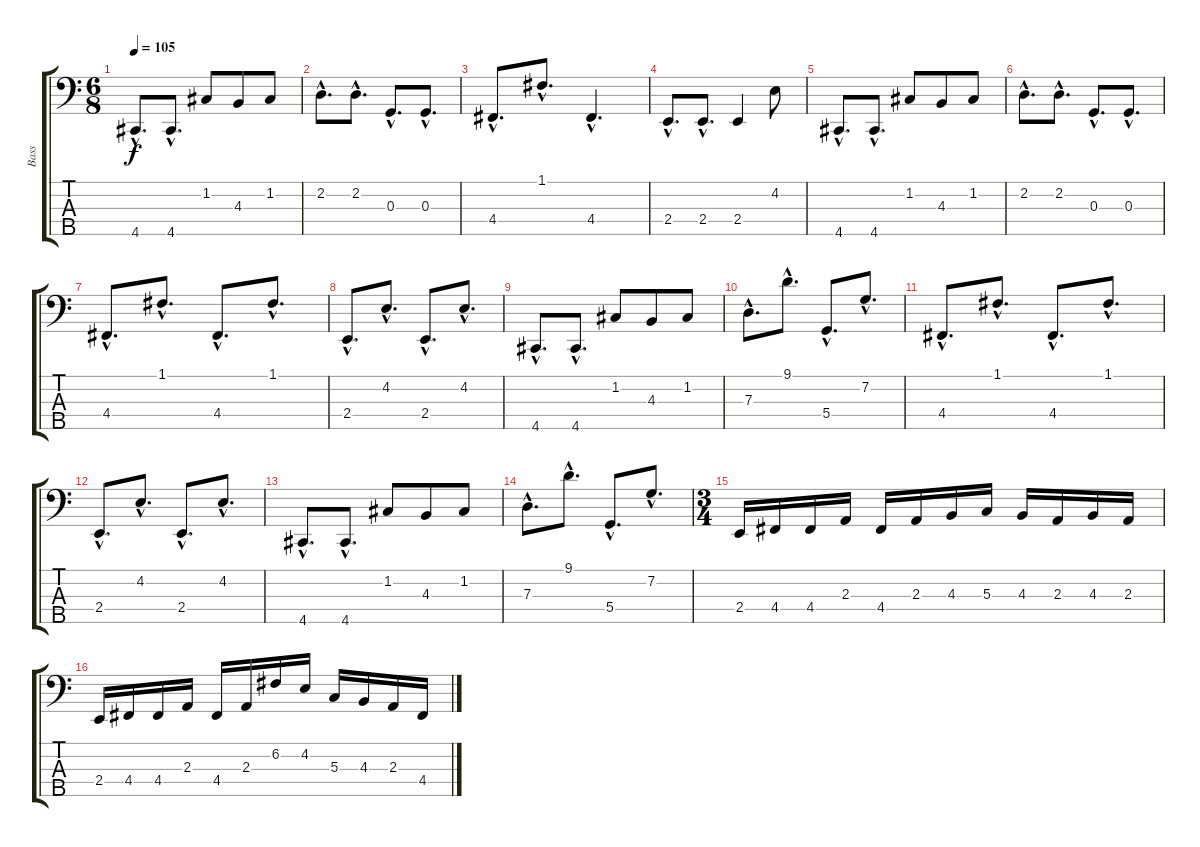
\track ("Bass" "Bass") {instrument electricbassfinger}
\staff {score tabs}
\tuning (F2 C2 G1 D1 A0) {hide}
\ts (6 8)
\tempo 105
\clef f4
\ks c
4.5{hac}.8{d dy f} 4.5{hac}.8{d} 1.2.8 4.3.8 1.2.8 |
2.2{hac}.8{d} 2.2{hac}.8{d} 0.3{hac}.8{d} 0.3{hac}.8{d} |
4.4{hac}.8{d} 1.1{hac}.8{d} 4.4{hac}.4{d} |
2.4{hac}.8{d} 2.4{hac}.8{d} 2.4.4 4.2.8 |
4.5{hac}.8{d} 4.5{hac}.8{d} 1.2.8 4.3.8 1.2.8 |
2.2{hac}.8{d} 2.2{hac}.8{d} 0.3{hac}.8{d} 0.3{hac}.8{d} |
4.4{hac}.8{d} 1.1{hac}.8{d} 4.4{hac}.8{d} 1.1{hac}.8{d} |
2.4{hac}.8{d} 4.2{hac}.8{d} 2.4{hac}.8{d} 4.2{hac}.8{d} |
4.5{hac}.8{d} 4.5{hac}.8{d} 1.2.8 4.3.8 1.2.8 |
7.3{hac}.8{d} 9.1{hac}.8{d} 5.4{hac}.8{d} 7.2{hac}.8{d} |
4.4{hac}.8{d} 1.1{hac}.8{d} 4.4{hac}.8{d} 1.1{hac}.8{d} |
2.4{hac}.8{d} 4.2{hac}.8{d} 2.4{hac}.8{d} 4.2{hac}.8{d} |
4.5{hac}.8{d} 4.5{hac}.8{d} 1.2.8 4.3.8 1.2.8 |
7.3{hac}.8{d} 9.1{hac}.8{d} 5.4{hac}.8{d} 7.2{hac}.8{d} |
\ts (3 4)
2.4.16 4.4.16 4.4.16 2.3.16 4.4.16 2.3.16 4.3.16 5.3.16 4.3.16 2.3.16 4.3.16 2.3.16 |
2.4.16 4.4.16 4.4.16 2.3.16 4.4.16 2.3.16 6.2.16 4.2.16 5.3.16 4.3.16 2.3.16 4.4.16
